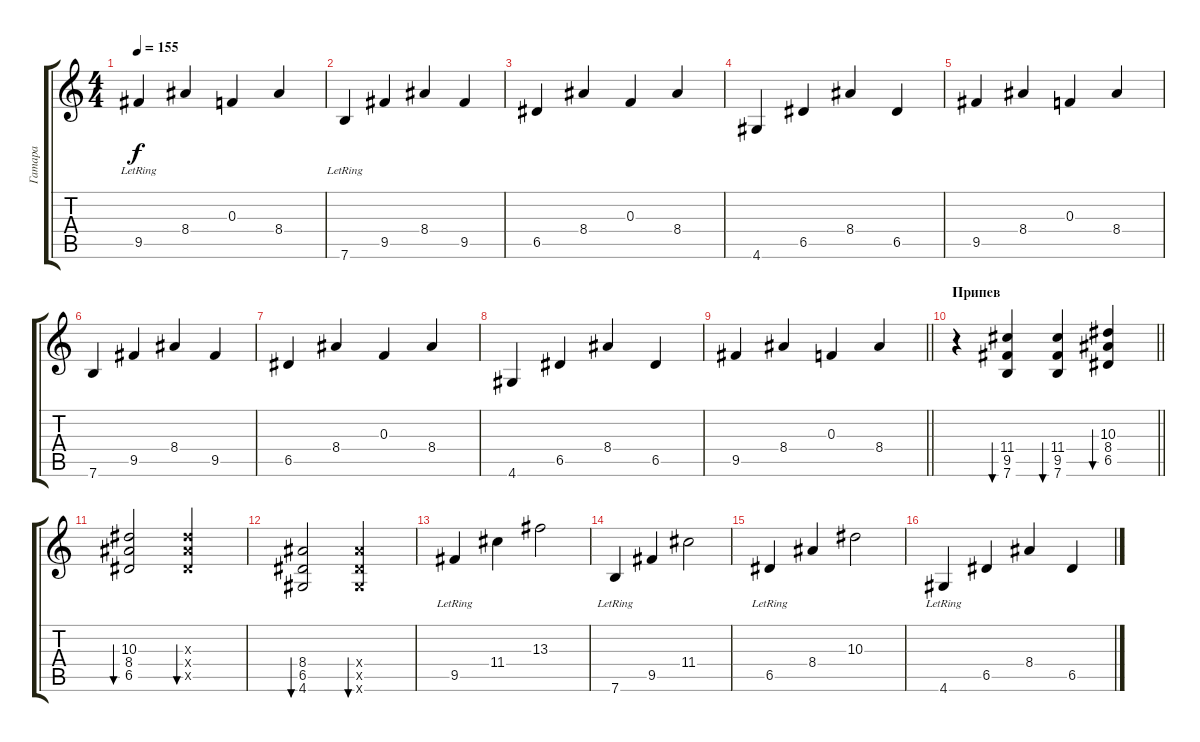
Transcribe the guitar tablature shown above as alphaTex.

\track ("Гатара" "Гатара") {instrument electricguitarclean}
\staff {score tabs}
\tuning (E4 B3 F3 D3 A2 E2) {hide}
\ts (4 4)
\tempo 155
\clef g2
\ks c
9.5{lr}.4{dy f} 8.4.4 0.3.4 8.4.4 |
7.6{lr}.4 9.5.4 8.4.4 9.5.4 |
6.5.4{instrument electricguitarmuted} 8.4.4 0.3.4 8.4.4 |
4.6.4 6.5.4 8.4.4 6.5.4 |
9.5.4 8.4.4 0.3.4 8.4.4 |
7.6.4 9.5.4 8.4.4 9.5.4 |
6.5.4{instrument electricguitarmuted} 8.4.4 0.3.4 8.4.4 |
4.6.4 6.5.4 8.4.4 6.5.4 |
\barLineRight lightlight
9.5.4 8.4.4 0.3.4 8.4.4 |
\section ("" "Припев")
\barLineRight lightlight
r.4 (11.4 9.5 7.6).4{bu 60 instrument electricguitarclean} (11.4 9.5 7.6).4{bu 60} (10.3 8.4 6.5).4{bu 60} |
(10.3 8.4 6.5).2{bu 60} (10.3{x} 8.4{x} 6.5{x}).2{bu 60} |
(8.4 6.5 4.6).2{bu 60} (8.4{x} 6.5{x} 4.6{x}).2{bu 60} |
9.5{lr}.4 11.4.4 13.3.2 |
7.6{lr}.4 9.5.4 11.4.2 |
6.5{lr}.4 8.4.4 10.3.2 |
4.6{lr}.4 6.5.4 8.4.4 6.5.4
